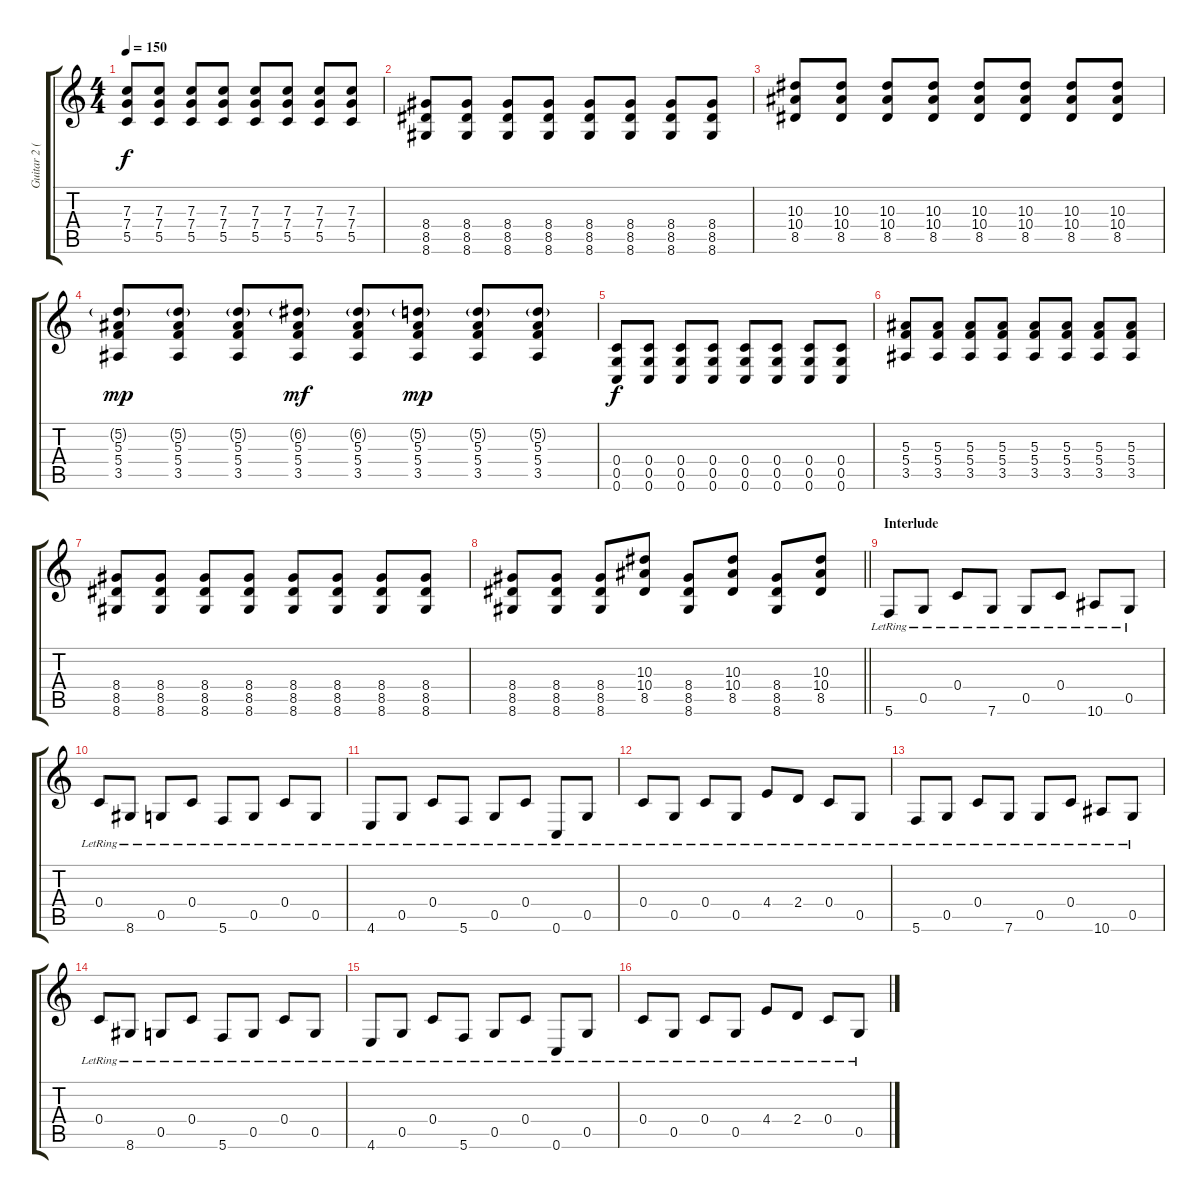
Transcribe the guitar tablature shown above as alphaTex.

\track ("Guitar 2 (Travis Miguel)" "Guitar 2 (") {instrument distortionguitar}
\staff {score tabs}
\tuning (D4 A3 F3 C3 G2 C2) {hide}
\ts (4 4)
\tempo 150
\clef g2
\ks c
(7.3 7.4 5.5).8{dy f} (7.3 7.4 5.5).8 (7.3 7.4 5.5).8 (7.3 7.4 5.5).8 (7.3 7.4 5.5).8 (7.3 7.4 5.5).8 (7.3 7.4 5.5).8 (7.3 7.4 5.5).8 |
(8.4 8.5 8.6).8 (8.4 8.5 8.6).8 (8.4 8.5 8.6).8 (8.4 8.5 8.6).8 (8.4 8.5 8.6).8 (8.4 8.5 8.6).8 (8.4 8.5 8.6).8 (8.4 8.5 8.6).8 |
(10.3 10.4 8.5).8 (10.3 10.4 8.5).8 (10.3 10.4 8.5).8 (10.3 10.4 8.5).8 (10.3 10.4 8.5).8 (10.3 10.4 8.5).8 (10.3 10.4 8.5).8 (10.3 10.4 8.5).8 |
(5.2{g} 5.3 5.4 3.5).8{dy mp} (5.2{g} 5.3 5.4 3.5).8 (5.2{g} 5.3 5.4 3.5).8 (6.2{g} 5.3 5.4 3.5).8{dy mf} (6.2{g} 5.3 5.4 3.5).8 (5.2{g} 5.3 5.4 3.5).8{dy mp} (5.2{g} 5.3 5.4 3.5).8 (5.2{g} 5.3 5.4 3.5).8 |
(0.4 0.5 0.6).8{dy f} (0.4 0.5 0.6).8 (0.4 0.5 0.6).8 (0.4 0.5 0.6).8 (0.4 0.5 0.6).8 (0.4 0.5 0.6).8 (0.4 0.5 0.6).8 (0.4 0.5 0.6).8 |
(5.3 5.4 3.5).8 (5.3 5.4 3.5).8 (5.3 5.4 3.5).8 (5.3 5.4 3.5).8 (5.3 5.4 3.5).8 (5.3 5.4 3.5).8 (5.3 5.4 3.5).8 (5.3 5.4 3.5).8 |
(8.4 8.5 8.6).8 (8.4 8.5 8.6).8 (8.4 8.5 8.6).8 (8.4 8.5 8.6).8 (8.4 8.5 8.6).8 (8.4 8.5 8.6).8 (8.4 8.5 8.6).8 (8.4 8.5 8.6).8 |
\barLineRight lightlight
(8.4 8.5 8.6).8 (8.4 8.5 8.6).8 (8.4 8.5 8.6).8 (10.3 10.4 8.5).8 (8.4 8.5 8.6).8 (10.3 10.4 8.5).8 (8.4 8.5 8.6).8 (10.3 10.4 8.5).8 |
\section ("" "Interlude")
5.6{lr}.8{volume 9 instrument electricguitarclean} 0.5{lr}.8 0.4{lr}.8 7.6{lr}.8 0.5{lr}.8 0.4{lr}.8 10.6{lr}.8 0.5{lr}.8 |
0.4{lr}.8 8.6{lr}.8 0.5{lr}.8 0.4{lr}.8 5.6{lr}.8 0.5{lr}.8 0.4{lr}.8 0.5{lr}.8 |
4.6{lr}.8 0.5{lr}.8 0.4{lr}.8 5.6{lr}.8 0.5{lr}.8 0.4{lr}.8 0.6{lr}.8 0.5{lr}.8 |
0.4{lr}.8 0.5{lr}.8 0.4{lr}.8 0.5{lr}.8 4.4{lr}.8 2.4{lr}.8 0.4{lr}.8 0.5{lr}.8 |
5.6{lr}.8 0.5{lr}.8 0.4{lr}.8 7.6{lr}.8 0.5{lr}.8 0.4{lr}.8 10.6{lr}.8 0.5{lr}.8 |
0.4{lr}.8 8.6{lr}.8 0.5{lr}.8 0.4{lr}.8 5.6{lr}.8 0.5{lr}.8 0.4{lr}.8 0.5{lr}.8 |
4.6{lr}.8 0.5{lr}.8 0.4{lr}.8 5.6{lr}.8 0.5{lr}.8 0.4{lr}.8 0.6{lr}.8 0.5{lr}.8 |
0.4{lr}.8 0.5{lr}.8 0.4{lr}.8 0.5{lr}.8 4.4{lr}.8 2.4{lr}.8 0.4{lr}.8 0.5{lr}.8
